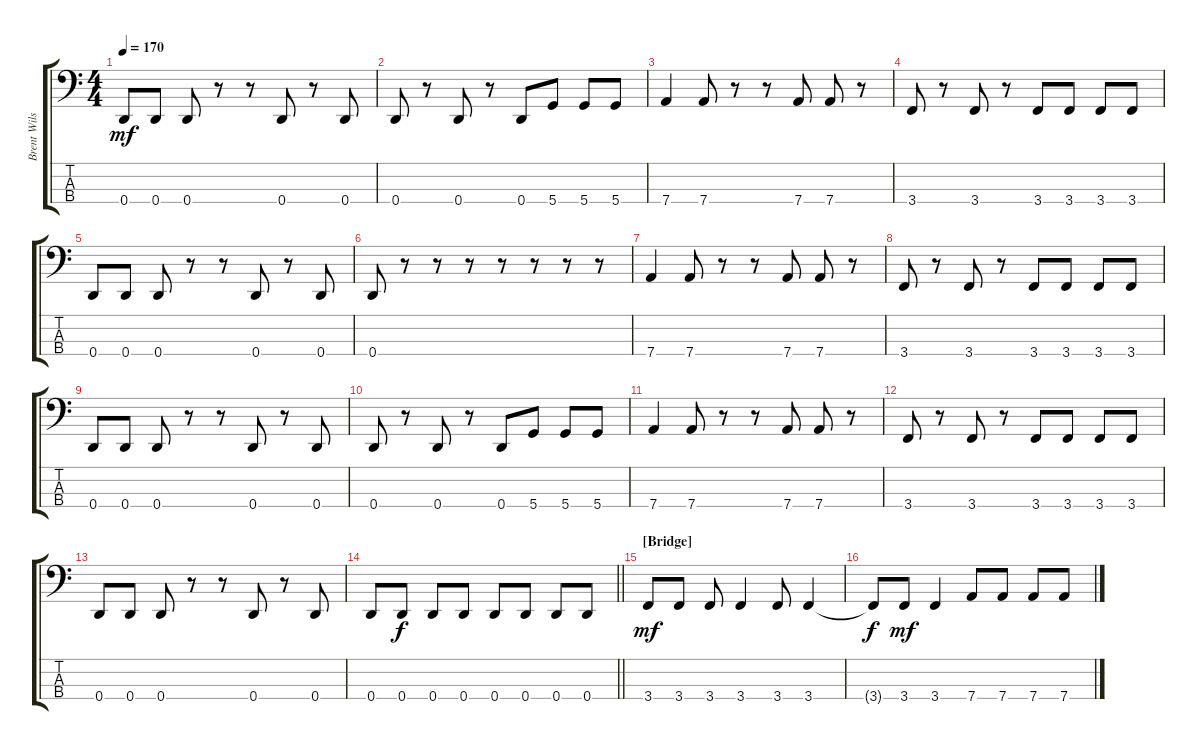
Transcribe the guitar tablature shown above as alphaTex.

\track ("Brent Wilson" "Brent Wils") {instrument electricbassfinger}
\staff {score tabs}
\tuning (G2 D2 A1 D1) {hide}
\ts (4 4)
\tempo 170
\clef f4
\ks c
0.4.8{dy mf} 0.4.8 0.4.8 r.8 r.8 0.4.8 r.8 0.4.8 |
0.4.8 r.8 0.4.8 r.8 0.4.8 5.4.8 5.4.8 5.4.8 |
7.4.4 7.4.8 r.8 r.8 7.4.8 7.4.8 r.8 |
3.4.8 r.8 3.4.8 r.8 3.4.8 3.4.8 3.4.8 3.4.8 |
0.4.8 0.4.8 0.4.8 r.8 r.8 0.4.8 r.8 0.4.8 |
0.4.8 r.8 r.8 r.8 r.8 r.8 r.8 r.8 |
7.4.4 7.4.8 r.8 r.8 7.4.8 7.4.8 r.8 |
3.4.8 r.8 3.4.8 r.8 3.4.8 3.4.8 3.4.8 3.4.8 |
0.4.8 0.4.8 0.4.8 r.8 r.8 0.4.8 r.8 0.4.8 |
0.4.8 r.8 0.4.8 r.8 0.4.8 5.4.8 5.4.8 5.4.8 |
7.4.4 7.4.8 r.8 r.8 7.4.8 7.4.8 r.8 |
3.4.8 r.8 3.4.8 r.8 3.4.8 3.4.8 3.4.8 3.4.8 |
0.4.8 0.4.8 0.4.8 r.8 r.8 0.4.8 r.8 0.4.8 |
\barLineRight lightlight
0.4.8 0.4.8{dy f} 0.4.8 0.4.8 0.4.8 0.4.8 0.4.8 0.4.8 |
\section ("" "[Bridge]")
3.4.8{dy mf} 3.4.8 3.4.8 3.4.4 3.4.8 3.4.4 |
3.4{t}.8{dy f} 3.4.8{dy mf} 3.4.4 7.4.8 7.4.8 7.4.8 7.4.8
